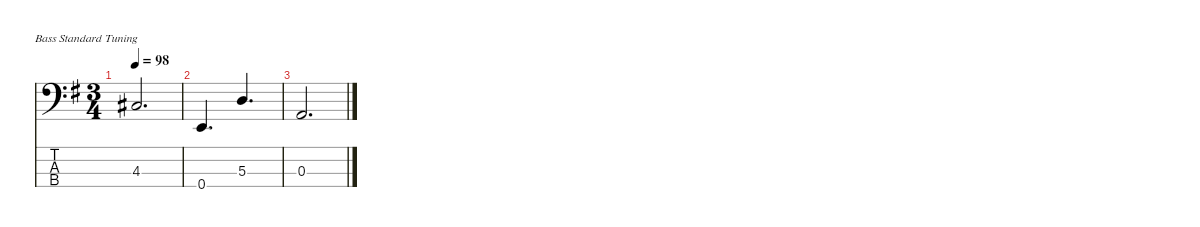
\defaultSystemsLayout 4
\hideDynamics
\bracketExtendMode nobrackets
\singleTrackTrackNamePolicy hidden
\multiTrackTrackNamePolicy hidden
\firstSystemTrackNameMode fullname
\otherSystemsTrackNameOrientation horizontal
\track ("Bass" "el.bs.") {instrument electricbassfinger}
\staff {score tabs}
\tuning (G2 D2 A1 E1)
\ts (3 4)
\tempo 98
\clef f4
\ks eminor
4.3{acc #}.2{d dy f beam Up} |
0.4{acc forcenatural}.4{d beam Up} 5.3{acc forcenatural}.4{d beam Up} |
0.3{acc forcenatural}.2{d beam Up}
